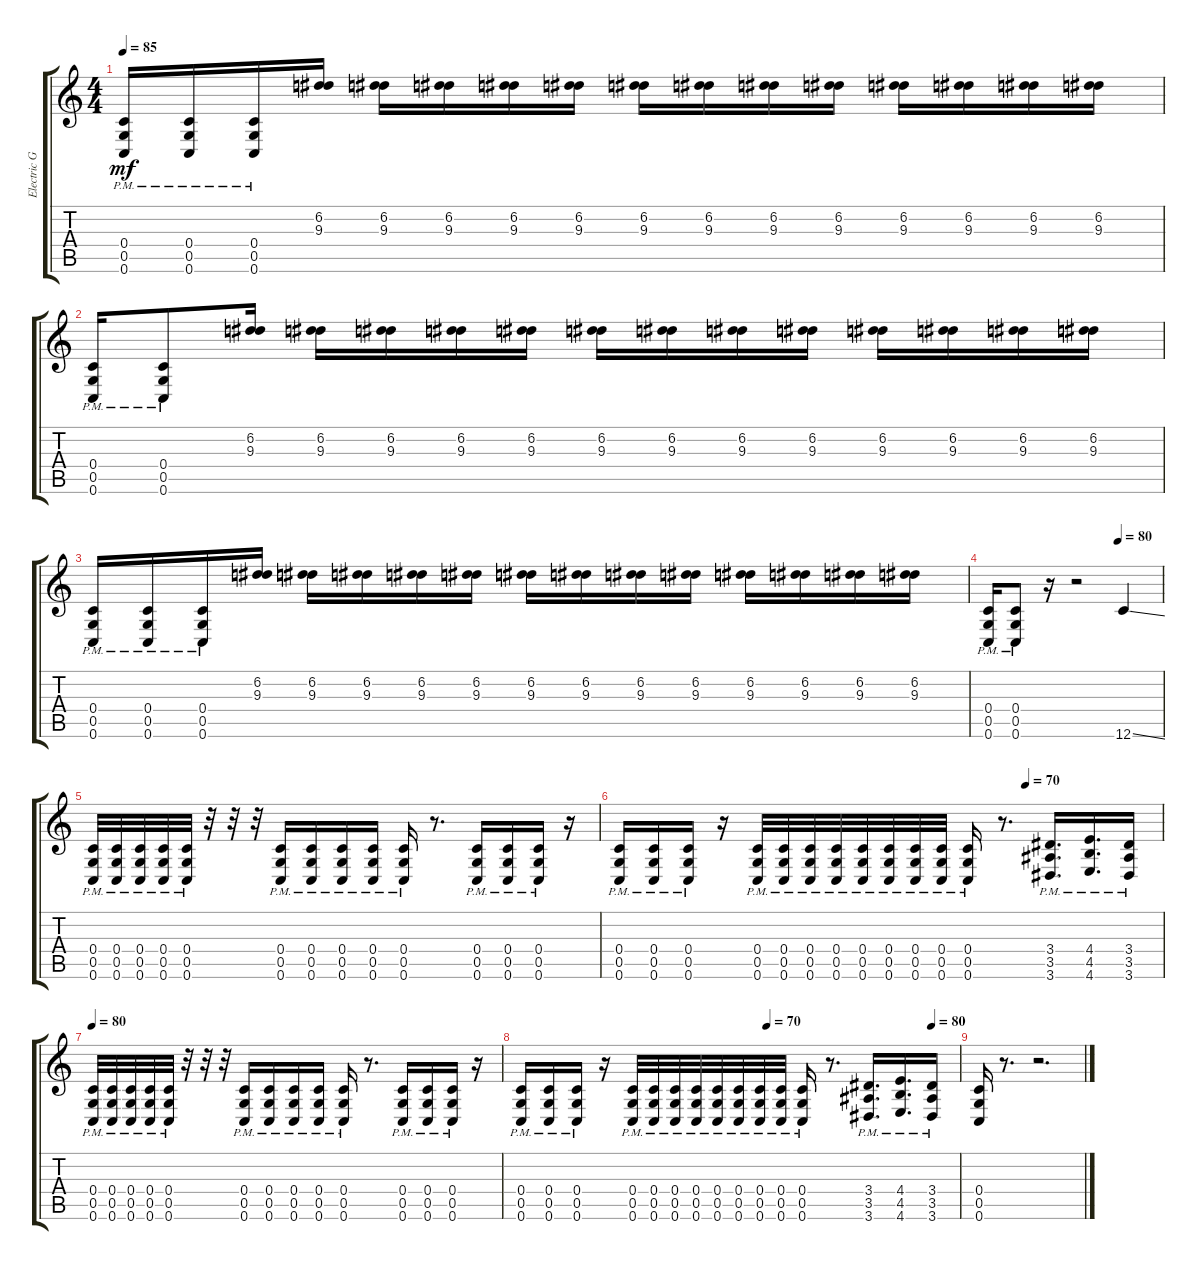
\track ("Electric Guitar 1" "Electric G") {instrument distortionguitar}
\staff {score tabs}
\tuning (D4 A3 F3 C3 G2 C2) {hide}
\ts (4 4)
\tempo 85
\clef g2
\ks c
(0.4{pm} 0.5{pm} 0.6{pm}).16{dy mf} (0.4{pm} 0.5{pm} 0.6{pm}).16 (0.4{pm} 0.5{pm} 0.6{pm}).16 (6.2 9.3).16 (6.2 9.3).16 (6.2 9.3).16 (6.2 9.3).16 (6.2 9.3).16 (6.2 9.3).16 (6.2 9.3).16 (6.2 9.3).16 (6.2 9.3).16 (6.2 9.3).16 (6.2 9.3).16 (6.2 9.3).16 (6.2 9.3).16 |
(0.4{pm} 0.5{pm} 0.6{pm}).16 (0.4{pm} 0.5{pm} 0.6{pm}).8 (6.2 9.3).16 (6.2 9.3).16 (6.2 9.3).16 (6.2 9.3).16 (6.2 9.3).16 (6.2 9.3).16 (6.2 9.3).16 (6.2 9.3).16 (6.2 9.3).16 (6.2 9.3).16 (6.2 9.3).16 (6.2 9.3).16 (6.2 9.3).16 |
(0.4{pm} 0.5{pm} 0.6{pm}).16 (0.4{pm} 0.5{pm} 0.6{pm}).16 (0.4{pm} 0.5{pm} 0.6{pm}).16 (6.2 9.3).16 (6.2 9.3).16 (6.2 9.3).16 (6.2 9.3).16 (6.2 9.3).16 (6.2 9.3).16 (6.2 9.3).16 (6.2 9.3).16 (6.2 9.3).16 (6.2 9.3).16 (6.2 9.3).16 (6.2 9.3).16 (6.2 9.3).16 |
\tempo (80 0.75)
(0.4{pm} 0.5{pm} 0.6{pm}).16 (0.4{pm} 0.5{pm} 0.6{pm}).8 r.16 r.2 12.6{ss}.4 |
(0.4{pm} 0.5{pm} 0.6{pm}).32 (0.4{pm} 0.5{pm} 0.6{pm}).32 (0.4{pm} 0.5{pm} 0.6{pm}).32 (0.4{pm} 0.5{pm} 0.6{pm}).32 (0.4{pm} 0.5{pm} 0.6{pm}).32 r.32 r.32 r.32 (0.4{pm} 0.5{pm} 0.6{pm}).16 (0.4{pm} 0.5{pm} 0.6{pm}).16 (0.4{pm} 0.5{pm} 0.6{pm}).16 (0.4{pm} 0.5{pm} 0.6{pm}).16 (0.4{pm} 0.5{pm} 0.6{pm}).16 r.8{d} (0.4{pm} 0.5{pm} 0.6{pm}).16 (0.4{pm} 0.5{pm} 0.6{pm}).16 (0.4{pm} 0.5{pm} 0.6{pm}).16 r.16 |
\tempo (70 0.75)
(0.4{pm} 0.5{pm} 0.6{pm}).16 (0.4{pm} 0.5{pm} 0.6{pm}).16 (0.4{pm} 0.5{pm} 0.6{pm}).16 r.16 (0.4{pm} 0.5{pm} 0.6{pm}).32 (0.4{pm} 0.5{pm} 0.6{pm}).32 (0.4{pm} 0.5{pm} 0.6{pm}).32 (0.4{pm} 0.5{pm} 0.6{pm}).32 (0.4{pm} 0.5{pm} 0.6{pm}).32 (0.4{pm} 0.5{pm} 0.6{pm}).32 (0.4{pm} 0.5{pm} 0.6{pm}).32 (0.4{pm} 0.5{pm} 0.6{pm}).32 (0.4{pm} 0.5{pm} 0.6{pm}).16 r.8{d} (3.4{pm} 3.5{pm} 3.6{pm}).16{d} (4.4{pm} 4.5{pm} 4.6{pm}).16{d} (3.4{pm} 3.5{pm} 3.6{pm}).16 |
\tempo 80
(0.4{pm} 0.5{pm} 0.6{pm}).32 (0.4{pm} 0.5{pm} 0.6{pm}).32 (0.4{pm} 0.5{pm} 0.6{pm}).32 (0.4{pm} 0.5{pm} 0.6{pm}).32 (0.4{pm} 0.5{pm} 0.6{pm}).32 r.32 r.32 r.32 (0.4{pm} 0.5{pm} 0.6{pm}).16 (0.4{pm} 0.5{pm} 0.6{pm}).16 (0.4{pm} 0.5{pm} 0.6{pm}).16 (0.4{pm} 0.5{pm} 0.6{pm}).16 (0.4{pm} 0.5{pm} 0.6{pm}).16 r.8{d} (0.4{pm} 0.5{pm} 0.6{pm}).16 (0.4{pm} 0.5{pm} 0.6{pm}).16 (0.4{pm} 0.5{pm} 0.6{pm}).16 r.16 |
\tempo (70 0.5625)
\tempo (80 0.9375)
(0.4{pm} 0.5{pm} 0.6{pm}).16 (0.4{pm} 0.5{pm} 0.6{pm}).16 (0.4{pm} 0.5{pm} 0.6{pm}).16 r.16 (0.4{pm} 0.5{pm} 0.6{pm}).32 (0.4{pm} 0.5{pm} 0.6{pm}).32 (0.4{pm} 0.5{pm} 0.6{pm}).32 (0.4{pm} 0.5{pm} 0.6{pm}).32 (0.4{pm} 0.5{pm} 0.6{pm}).32 (0.4{pm} 0.5{pm} 0.6{pm}).32 (0.4{pm} 0.5{pm} 0.6{pm}).32 (0.4{pm} 0.5{pm} 0.6{pm}).32 (0.4{pm} 0.5{pm} 0.6{pm}).16 r.8{d} (3.4{pm} 3.5{pm} 3.6{pm}).16{d} (4.4{pm} 4.5{pm} 4.6{pm}).16{d} (3.4{pm} 3.5{pm} 3.6{pm}).16 |
(0.4 0.5 0.6).16 r.8{d} r.2{d}
